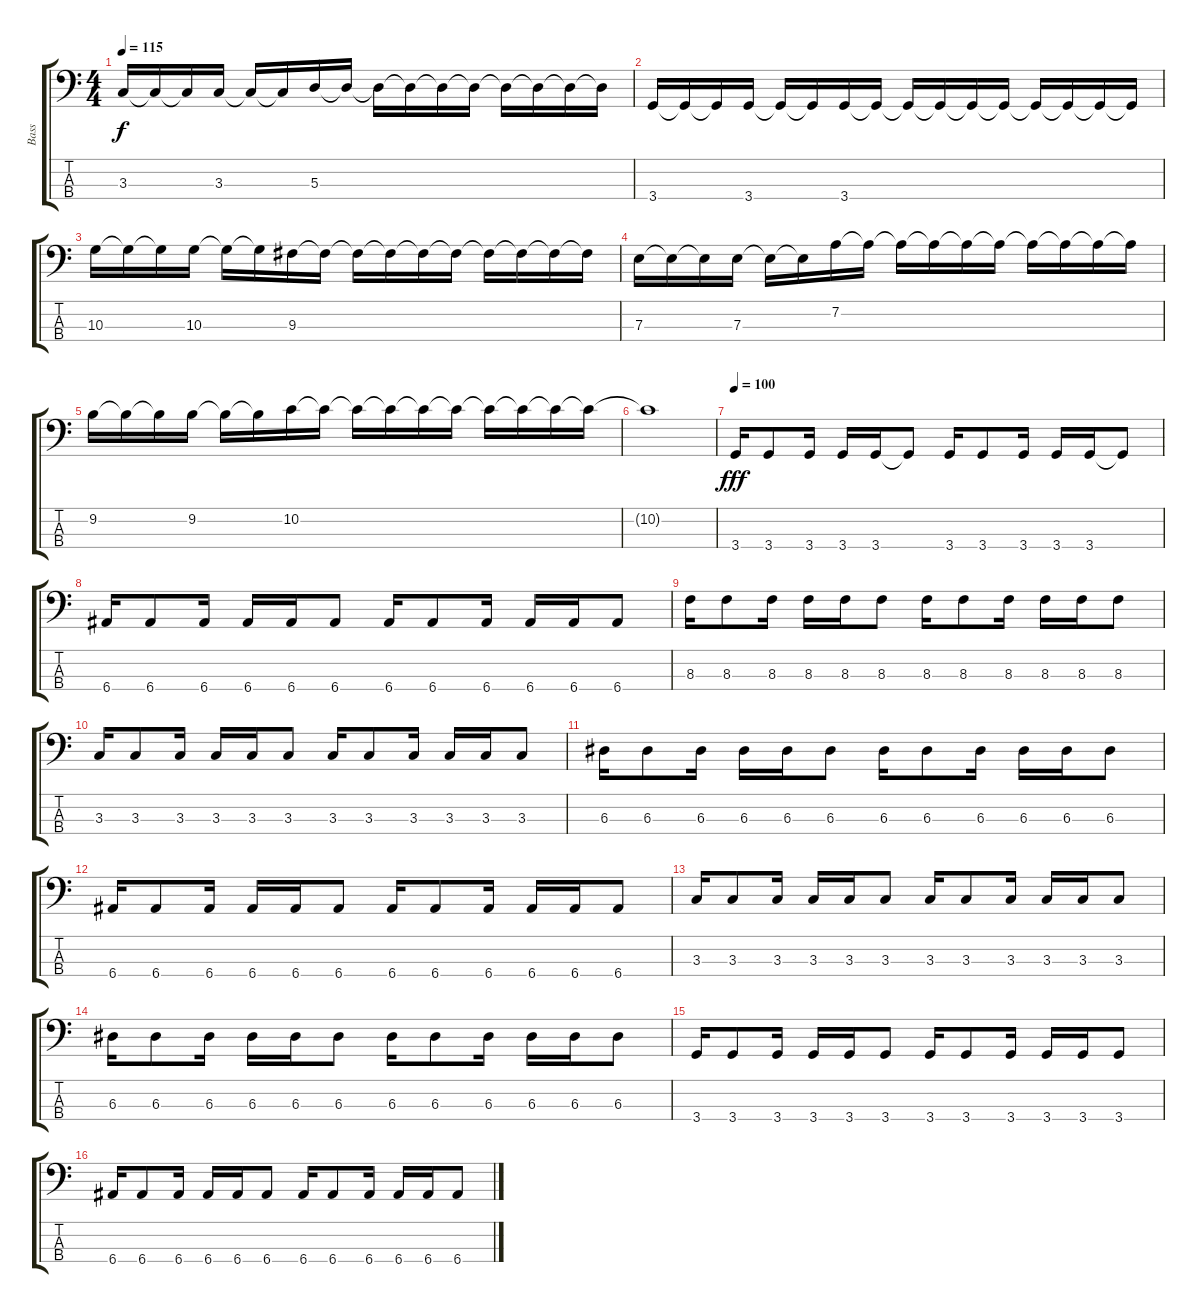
\track ("Bass" "Bass") {instrument electricbasspick}
\staff {score tabs}
\tuning (G2 D2 A1 E1) {hide}
\ts (4 4)
\tempo 115
\clef f4
\ks c
3.3.16{dy f} 3.3{t}.16 3.3{t}.16 3.3.16 3.3{t}.16 3.3{t}.16 5.3.16 5.3{t}.16 5.3{t}.16 5.3{t}.16 5.3{t}.16 5.3{t}.16 5.3{t}.16 5.3{t}.16 5.3{t}.16 5.3{t}.16 |
3.4.16 3.4{t}.16 3.4{t}.16 3.4.16 3.4{t}.16 3.4{t}.16 3.4.16 3.4{t}.16 3.4{t}.16 3.4{t}.16 3.4{t}.16 3.4{t}.16 3.4{t}.16 3.4{t}.16 3.4{t}.16 3.4{t}.16 |
10.3.16 10.3{t}.16 10.3{t}.16 10.3.16 10.3{t}.16 10.3{t}.16 9.3.16 9.3{t}.16 9.3{t}.16 9.3{t}.16 9.3{t}.16 9.3{t}.16 9.3{t}.16 9.3{t}.16 9.3{t}.16 9.3{t}.16 |
7.3.16 7.3{t}.16 7.3{t}.16 7.3.16 7.3{t}.16 7.3{t}.16 7.2.16 7.2{t}.16 7.2{t}.16 7.2{t}.16 7.2{t}.16 7.2{t}.16 7.2{t}.16 7.2{t}.16 7.2{t}.16 7.2{t}.16 |
9.2.16 9.2{t}.16 9.2{t}.16 9.2.16 9.2{t}.16 9.2{t}.16 10.2.16 10.2{t}.16 10.2{t}.16 10.2{t}.16 10.2{t}.16 10.2{t}.16 10.2{t}.16 10.2{t}.16 10.2{t}.16 10.2{t}.16 |
10.2{t}.1 |
\tempo 100
3.4.16{dy fff} 3.4.8 3.4.16 3.4.16 3.4.16 3.4{t}.8 3.4.16 3.4.8 3.4.16 3.4.16 3.4.16 3.4{t}.8 |
6.4.16 6.4.8 6.4.16 6.4.16 6.4.16 6.4.8 6.4.16 6.4.8 6.4.16 6.4.16 6.4.16 6.4.8 |
8.3.16 8.3.8 8.3.16 8.3.16 8.3.16 8.3.8 8.3.16 8.3.8 8.3.16 8.3.16 8.3.16 8.3.8 |
3.3.16 3.3.8 3.3.16 3.3.16 3.3.16 3.3.8 3.3.16 3.3.8 3.3.16 3.3.16 3.3.16 3.3.8 |
6.3.16 6.3.8 6.3.16 6.3.16 6.3.16 6.3.8 6.3.16 6.3.8 6.3.16 6.3.16 6.3.16 6.3.8 |
6.4.16 6.4.8 6.4.16 6.4.16 6.4.16 6.4.8 6.4.16 6.4.8 6.4.16 6.4.16 6.4.16 6.4.8 |
3.3.16 3.3.8 3.3.16 3.3.16 3.3.16 3.3.8 3.3.16 3.3.8 3.3.16 3.3.16 3.3.16 3.3.8 |
6.3.16 6.3.8 6.3.16 6.3.16 6.3.16 6.3.8 6.3.16 6.3.8 6.3.16 6.3.16 6.3.16 6.3.8 |
3.4.16 3.4.8 3.4.16 3.4.16 3.4.16 3.4.8 3.4.16 3.4.8 3.4.16 3.4.16 3.4.16 3.4.8 |
6.4.16 6.4.8 6.4.16 6.4.16 6.4.16 6.4.8 6.4.16 6.4.8 6.4.16 6.4.16 6.4.16 6.4.8
